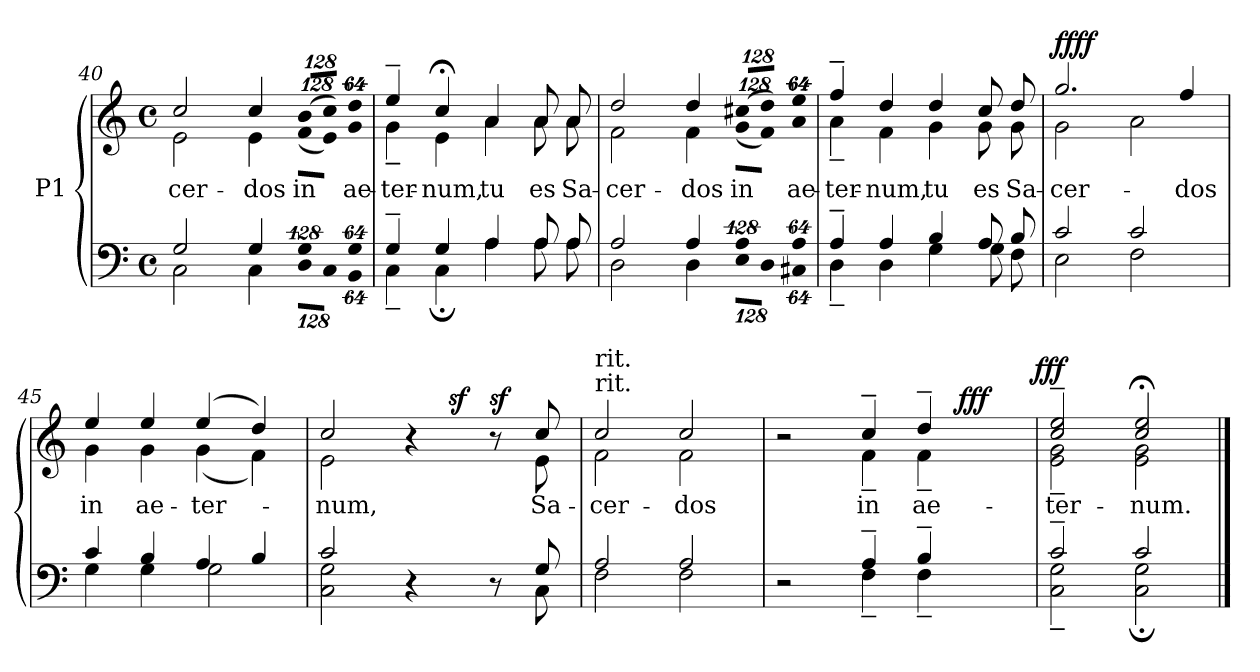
**kern	**kern	**text	**dynam
*part1	*part1	*part1	*part1
*staff2	*staff1	*staff1	*staff1/2
*I"P1	*	*	*
*clefF4	*clefG2	*	*
*k[]	*k[]	*	*
*C:	*C:	*	*
*M4/4	*M4/4	*	*
*met(c)	*met(c)	*	*
=40	=40	=40	=40
*^	*	*	*
!	!	!	!LO:LY:b:color=#000000	!
*	*	*^	*	*
2Gi/	2Ci\	2cci/	2ei\	-cer-	.
!	!	!	!	!LO:LY:b:color=#000000	!
4Gi/	4Ci\	4cci/	4ei\	-dos	.
!LO:N:vis=4	!LO:N:vis=8	!LO:N:vis=8	!	!	!
!	!	!	!LO:N:vis=8	!LO:LY:b:color=#000000	!
512%85Gi/	1024%85Di\L	(1024%85bi/L	(1024%85fi\L	in	.
!	!LO:N:vis=8	!LO:N:vis=8	!LO:N:vis=8	!	!
.	1024%85Ci\J	1024%85cci/J)	1024%85ei\J)	.	.
!LO:N:vis=8	!LO:N:vis=8	!LO:N:vis=8	!	!	!
!	!	!	!LO:N:vis=8	!LO:LY:b:color=#000000	!
512%43Gi/	512%43BBi\	512%43ddi/	512%43gi\	ae-	.
=41	=41	=41	=41	=41	=41
!	!	!	!	!LO:LY:b:color=#000000	!
4G~i/	4C~i\	4ee~i/	4g~i\	-ter-	.
!	!	!	!	!LO:LY:b:color=#000000	!
4Gi/	4C;i\	4cc;i/	4ei\	-num,	.
!	!	!	!	!LO:LY:b:color=#000000	!
4Ai/	4Ai\	4ai/	4ai\	tu	.
!	!	!	!	!LO:LY:b:color=#000000	!
8Ai/	8Ai\	8ai/	8ai\	es	.
!	!	!	!	!LO:LY:b:color=#000000	!
8Ai/	8Ai\	8ai/	8ai\	Sa-	.
=42	=42	=42	=42	=42	=42
!	!	!	!	!LO:LY:b:color=#000000	!
2Ai/	2Di\	2ddi/	2fi\	-cer-	.
!	!	!	!	!LO:LY:b:color=#000000	!
4Ai/	4Di\	4ddi/	4fi\	-dos	.
!LO:N:vis=4	!LO:N:vis=8	!LO:N:vis=8	!	!	!
!	!	!	!LO:N:vis=8	!LO:LY:b:color=#000000	!
512%85Ai/	1024%85Ei\L	(1024%85cc#Xi/L	(1024%85gi\L	in	.
!	!LO:N:vis=8	!LO:N:vis=8	!LO:N:vis=8	!	!
.	1024%85Di\J	1024%85ddi/J)	1024%85fi\J)	.	.
!LO:N:vis=8	!LO:N:vis=8	!LO:N:vis=8	!	!	!
!	!	!	!LO:N:vis=8	!LO:LY:b:color=#000000	!
512%43Ai/	512%43C#Xi\	512%43eei/	512%43ai\	ae-	.
=43	=43	=43	=43	=43	=43
!	!	!	!	!LO:LY:b:color=#000000	!
4A~i/	4D~i\	4ff~i/	4a~i\	-ter-	.
!	!	!	!	!LO:LY:b:color=#000000	!
4Ai/	4Di\	4ddi/	4fi\	-num,	.
!	!	!	!	!LO:LY:b:color=#000000	!
4Bi/	4Gi\	4ddi/	4gi\	tu	.
!	!	!	!	!LO:LY:b:color=#000000	!
8Ai/	8Gi\	8cci/	8gi\	es	.
!	!	!	!	!LO:LY:b:color=#000000	!
8Bi/	8Fi\	8ddi/	8gi\	Sa-	.
!!LO:LB:g=z	!!
=44	=44	=44	=44	=44	=44
!	!	!	!	!LO:LY:b:color=#000000	!
2ci/	2Ei\	2.ggi/	2gi\	-cer-	ff ff
2ci/	2Fi\	.	2ai\	.	.
!	!	!	!	!LO:LY:b:color=#000000	!
.	.	4ffi/	.	-dos	.
=45	=45	=45	=45	=45	=45
!	!	!	!	!LO:LY:b:color=#000000	!
4ci/	4Gi\	4eei/	4gi\	in	.
!	!	!	!	!LO:LY:b:color=#000000	!
4Bi/	4Gi\	4eei/	4gi\	ae-	.
!	!	!	!	!LO:LY:b:color=#000000	!
4Ai/	2Gi\	(4eei/	(4gi\	-ter-	.
4Bi/	.	4ddi/)	4fi\)	.	.
=46	=46	=46	=46	=46	=46
!	!	!	!	!LO:LY:b:color=#000000	!
*	*^	*	*	*	*
2ci/	2Ci\ 2Gi	2ryy	2cci/	2ei\	-num,	.
4r	4ryy	16ryy	4r	4ryy	.	.
.	.	32ryy	.	.	.	.
.	.	256ryy	.	.	.	.
.	.	4ryy	.	.	.	sf
8r	8ryy	.	8r	8ryy	.	sf
.	.	8ryy	.	.	.	.
!	!	!	!	!	!LO:LY:b:color=#000000	!
8Gi/	8Ci\	.	8cci/	8ei\	Sa-	.
.	.	64..ryy	.	.	.	.
*	*v	*v	*	*	*	*
=47	=47	=47	=47	=47	=47
*	*^	*	*	*	*
!	!	!	!LO:TX:t=rit.	!	!	!
!	!	!	!LO:TX:t=rit.	!	!	!
!	!	!	!	!	!LO:LY:b:color=#000000	!
*	*v	*v	*	*	*	*
2Ai/	2Fi\	2cci/	2fi\	-cer-	.
!	!	!	!	!LO:LY:b:color=#000000	!
2Ai/	2Fi\	2cci/	2fi\	-dos	.
=48	=48	=48	=48	=48	=48
*	*^	*	*^	*	*
2r	2ryy	2ryy	2r	2ryy	2ryy	.	.
!	!	!	!	!	!	!LO:LY:b:color=#000000	!
4A~i/	4F~i\	4ryy	4cc~i/	4f~i\	4ryy	in	.
!	!	!	!	!	!	!LO:LY:b:color=#000000	!
4B~i/	4F~i\	16ryy	4dd~i/	4f~i\	8ryy	ae-	.
.	.	32ryy	.	.	.	.	.
.	.	512ryy	.	.	.	.	.
.	.	8ryy	.	.	.	.	fff
.	.	.	.	.	16ryy	.	.
.	.	.	.	.	32ryy	.	.
.	.	.	.	.	64ryy	.	.
.	.	64...ryy	.	.	.	.	.
.	.	.	.	.	128...ryy	.	.
.	.	.	.	.	1024ryy	.	fff
*	*v	*v	*	*	*	*	*
*	*	*v	*v	*v	*	*
=49	=49	=49	=49	=49
*	*^	*^	*	*
*	*	*	*	*^	*	*
!	!	!	!	!	!	!LO:LY:b:color=#000000	!
*	*v	*v	*	*	*	*	*
*	*	*	*v	*v	*	*
2c~i/	2Ci\~ 2Gi~	2cci/~ 2eei~	2ei\~ 2gi~	-ter-	.
!	!	!	!	!LO:LY:b:color=#000000	!
2ci/	2Ci\; 2Gi;	2cci/; 2eei;	2ei\ 2gi	-num.	.
*v	*v	*	*	*	*
*	*v	*v	*	*
==	==	==	==
*-	*-	*-	*-
